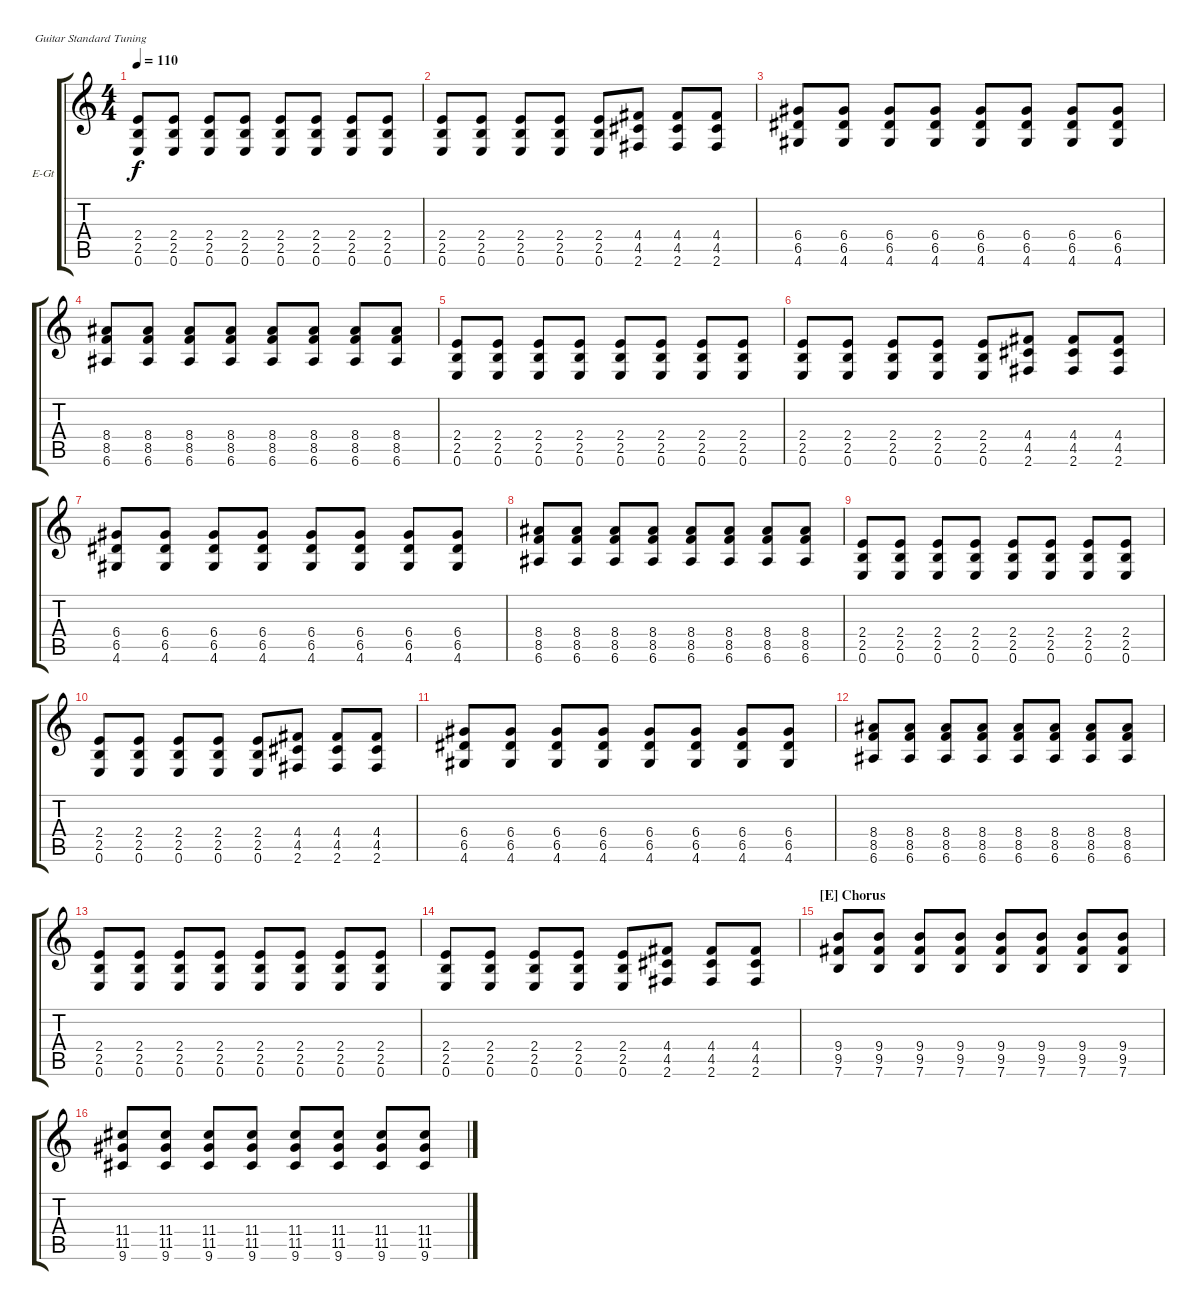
\bracketExtendMode groupsimilarinstruments
\firstSystemTrackNameOrientation horizontal
\otherSystemsTrackNameOrientation horizontal
\track ("Electric Guitar 1" "E-Gt") {instrument electricguitarclean}
\staff {score tabs}
\tuning (E4 B3 G3 D3 A2 E2)
\ts (4 4)
\tempo 110
\clef g2
\scale
0.333333
\ks c
(2.4 2.5 0.6).8{dy f} (2.4 2.5 0.6).8 (2.4 2.5 0.6).8 (2.4 2.5 0.6).8 (2.4 2.5 0.6).8 (2.4 2.5 0.6).8 (2.4 2.5 0.6).8 (2.4 2.5 0.6).8 |
\scale
0.333333 (2.4 2.5 0.6).8 (2.4 2.5 0.6).8 (2.4 2.5 0.6).8 (2.4 2.5 0.6).8 (2.4 2.5 0.6).8 (4.4 4.5 2.6).8 (4.4 4.5 2.6).8 (4.4 4.5 2.6).8 |
\scale
0.333333 (6.4 6.5 4.6).8 (6.4 6.5 4.6).8 (6.4 6.5 4.6).8 (6.4 6.5 4.6).8 (6.4 6.5 4.6).8 (6.4 6.5 4.6).8 (6.4 6.5 4.6).8 (6.4 6.5 4.6).8 |
\scale
0.333333 (8.4 8.5 6.6).8 (8.4 8.5 6.6).8 (8.4 8.5 6.6).8 (8.4 8.5 6.6).8 (8.4 8.5 6.6).8 (8.4 8.5 6.6).8 (8.4 8.5 6.6).8 (8.4 8.5 6.6).8 |
\scale
0.333333 (2.4 2.5 0.6).8 (2.4 2.5 0.6).8 (2.4 2.5 0.6).8 (2.4 2.5 0.6).8 (2.4 2.5 0.6).8 (2.4 2.5 0.6).8 (2.4 2.5 0.6).8 (2.4 2.5 0.6).8 |
\scale
0.333333 (2.4 2.5 0.6).8 (2.4 2.5 0.6).8 (2.4 2.5 0.6).8 (2.4 2.5 0.6).8 (2.4 2.5 0.6).8 (4.4 4.5 2.6).8 (4.4 4.5 2.6).8 (4.4 4.5 2.6).8 |
\scale
0.333333 (6.4 6.5 4.6).8 (6.4 6.5 4.6).8 (6.4 6.5 4.6).8 (6.4 6.5 4.6).8 (6.4 6.5 4.6).8 (6.4 6.5 4.6).8 (6.4 6.5 4.6).8 (6.4 6.5 4.6).8 |
\scale
0.333333 (8.4 8.5 6.6).8 (8.4 8.5 6.6).8 (8.4 8.5 6.6).8 (8.4 8.5 6.6).8 (8.4 8.5 6.6).8 (8.4 8.5 6.6).8 (8.4 8.5 6.6).8 (8.4 8.5 6.6).8 |
\scale
0.333333 (2.4 2.5 0.6).8 (2.4 2.5 0.6).8 (2.4 2.5 0.6).8 (2.4 2.5 0.6).8 (2.4 2.5 0.6).8 (2.4 2.5 0.6).8 (2.4 2.5 0.6).8 (2.4 2.5 0.6).8 |
\scale
0.333333 (2.4 2.5 0.6).8 (2.4 2.5 0.6).8 (2.4 2.5 0.6).8 (2.4 2.5 0.6).8 (2.4 2.5 0.6).8 (4.4 4.5 2.6).8 (4.4 4.5 2.6).8 (4.4 4.5 2.6).8 |
\scale
0.333333 (6.4 6.5 4.6).8 (6.4 6.5 4.6).8 (6.4 6.5 4.6).8 (6.4 6.5 4.6).8 (6.4 6.5 4.6).8 (6.4 6.5 4.6).8 (6.4 6.5 4.6).8 (6.4 6.5 4.6).8 |
\scale
0.333333 (8.4 8.5 6.6).8 (8.4 8.5 6.6).8 (8.4 8.5 6.6).8 (8.4 8.5 6.6).8 (8.4 8.5 6.6).8 (8.4 8.5 6.6).8 (8.4 8.5 6.6).8 (8.4 8.5 6.6).8 |
\scale
0.333333 (2.4 2.5 0.6).8 (2.4 2.5 0.6).8 (2.4 2.5 0.6).8 (2.4 2.5 0.6).8 (2.4 2.5 0.6).8 (2.4 2.5 0.6).8 (2.4 2.5 0.6).8 (2.4 2.5 0.6).8 |
\scale
0.333333 (2.4 2.5 0.6).8 (2.4 2.5 0.6).8 (2.4 2.5 0.6).8 (2.4 2.5 0.6).8 (2.4 2.5 0.6).8 (4.4 4.5 2.6).8 (4.4 4.5 2.6).8 (4.4 4.5 2.6).8 |
\section ("E" "Chorus")
\scale
0.333333 (9.4 9.5 7.6).8 (9.4 9.5 7.6).8 (9.4 9.5 7.6).8 (9.4 9.5 7.6).8 (9.4 9.5 7.6).8 (9.4 9.5 7.6).8 (9.4 9.5 7.6).8 (9.4 9.5 7.6).8 |
\scale
0.333333 (11.4 11.5 9.6).8 (11.4 11.5 9.6).8 (11.4 11.5 9.6).8 (11.4 11.5 9.6).8 (11.4 11.5 9.6).8 (11.4 11.5 9.6).8 (11.4 11.5 9.6).8 (11.4 11.5 9.6).8
